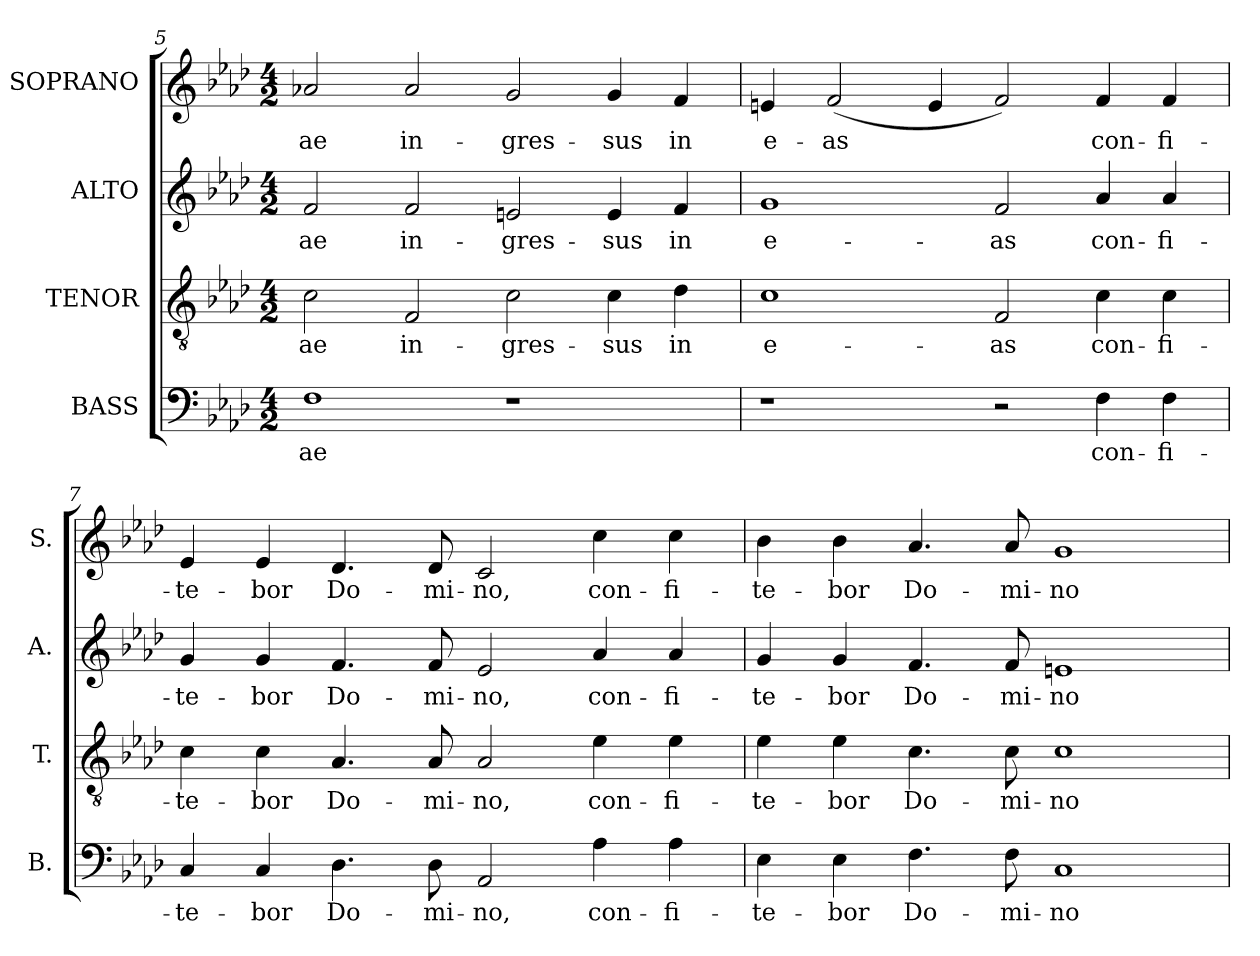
**kern	**text	**kern	**text	**kern	**text	**kern	**text
*part4	*part4	*part3	*part3	*part2	*part2	*part1	*part1
*staff4	*staff4	*staff3	*staff3	*staff2	*staff2	*staff1	*staff1
*I"BASS	*	*I"TENOR	*	*I"ALTO	*	*I"SOPRANO	*
*I'B.	*	*I'T.	*	*I'A.	*	*I'S.	*
*clefF4	*	*clefGv2	*	*clefG2	*	*clefG2	*
*	*	*ITrd7c12	*	*	*	*	*
*k[b-e-a-d-]	*	*k[b-e-a-d-]	*	*k[b-e-a-d-]	*	*k[b-e-a-d-]	*
*A-:	*	*A-:	*	*A-:	*	*A-:	*
*M4/2	*	*M4/2	*	*M4/2	*	*M4/2	*
=5	=5	=5	=5	=5	=5	=5	=5
!	!LO:LY:b:color=#000000	!	!	!	!	!	!
!	!	!	!LO:LY:b:color=#000000	!	!	!	!
!	!	!	!	!	!LO:LY:b:color=#000000	!	!
!	!	!	!	!	!	!	!LO:LY:b:color=#000000
1Fi	-ae	2Ci\	-ae	2fi/	-ae	2a-Xi/	-ae
!	!	!	!LO:LY:b:color=#000000	!	!	!	!
!	!	!	!	!	!LO:LY:b:color=#000000	!	!
!	!	!	!	!	!	!	!LO:LY:b:color=#000000
.	.	2FFi/	in-	2fi/	in-	2a-i/	in-
!	!	!	!LO:LY:b:color=#000000	!	!	!	!
!	!	!	!	!	!LO:LY:b:color=#000000	!	!
!	!	!	!	!	!	!	!LO:LY:b:color=#000000
1r	.	2Ci\	-gres-	2eni/	-gres-	2gi/	-gres-
!	!	!	!LO:LY:b:color=#000000	!	!	!	!
!	!	!	!	!	!LO:LY:b:color=#000000	!	!
!	!	!	!	!	!	!	!LO:LY:b:color=#000000
.	.	4Ci\	-sus	4ei/	-sus	4gi/	-sus
!	!	!	!LO:LY:b:color=#000000	!	!	!	!
!	!	!	!	!	!LO:LY:b:color=#000000	!	!
!	!	!	!	!	!	!	!LO:LY:b:color=#000000
.	.	4D-i\	in	4fi/	in	4fi/	in
=6	=6	=6	=6	=6	=6	=6	=6
!	!	!	!LO:LY:b:color=#000000	!	!	!	!
!	!	!	!	!	!LO:LY:b:color=#000000	!	!
!	!	!	!	!	!	!	!LO:LY:b:color=#000000
1r	.	1Ci	e-	1gi	e-	4eni/	e-
!	!	!	!	!	!	!	!LO:LY:b:color=#000000
.	.	.	.	.	.	(2fi/	-as
.	.	.	.	.	.	4ei/	.
!	!	!	!LO:LY:b:color=#000000	!	!	!	!
!	!	!	!	!	!LO:LY:b:color=#000000	!	!
2r	.	2FFi/	-as	2fi/	-as	2fi/)	.
!	!LO:LY:b:color=#000000	!	!	!	!	!	!
!	!	!	!LO:LY:b:color=#000000	!	!	!	!
!	!	!	!	!	!LO:LY:b:color=#000000	!	!
!	!	!	!	!	!	!	!LO:LY:b:color=#000000
4Fi\	con-	4Ci\	con-	4a-i/	con-	4fi/	con-
!	!LO:LY:b:color=#000000	!	!	!	!	!	!
!	!	!	!LO:LY:b:color=#000000	!	!	!	!
!	!	!	!	!	!LO:LY:b:color=#000000	!	!
!	!	!	!	!	!	!	!LO:LY:b:color=#000000
4Fi\	-fi-	4Ci\	-fi-	4a-i/	-fi-	4fi/	-fi-
!!LO:LB:g=z
=7	=7	=7	=7	=7	=7	=7	=7
!	!LO:LY:b:color=#000000	!	!	!	!	!	!
!	!	!	!LO:LY:b:color=#000000	!	!	!	!
!	!	!	!	!	!LO:LY:b:color=#000000	!	!
!	!	!	!	!	!	!	!LO:LY:b:color=#000000
4Ci/	-te-	4Ci\	-te-	4gi/	-te-	4e-i/	-te-
!	!LO:LY:b:color=#000000	!	!	!	!	!	!
!	!	!	!LO:LY:b:color=#000000	!	!	!	!
!	!	!	!	!	!LO:LY:b:color=#000000	!	!
!	!	!	!	!	!	!	!LO:LY:b:color=#000000
4Ci/	-bor	4Ci\	-bor	4gi/	-bor	4e-i/	-bor
!	!LO:LY:b:color=#000000	!	!	!	!	!	!
!	!	!	!LO:LY:b:color=#000000	!	!	!	!
!	!	!	!	!	!LO:LY:b:color=#000000	!	!
!	!	!	!	!	!	!	!LO:LY:b:color=#000000
4.D-i\	Do-	4.AA-i/	Do-	4.fi/	Do-	4.d-i/	Do-
!	!LO:LY:b:color=#000000	!	!	!	!	!	!
!	!	!	!LO:LY:b:color=#000000	!	!	!	!
!	!	!	!	!	!LO:LY:b:color=#000000	!	!
!	!	!	!	!	!	!	!LO:LY:b:color=#000000
8D-i\	-mi-	8AA-i/	-mi-	8fi/	-mi-	8d-i/	-mi-
!	!LO:LY:b:color=#000000	!	!	!	!	!	!
!	!	!	!LO:LY:b:color=#000000	!	!	!	!
!	!	!	!	!	!LO:LY:b:color=#000000	!	!
!	!	!	!	!	!	!	!LO:LY:b:color=#000000
2AA-i/	-no,	2AA-i/	-no,	2e-i/	-no,	2ci/	-no,
!	!LO:LY:b:color=#000000	!	!	!	!	!	!
!	!	!	!LO:LY:b:color=#000000	!	!	!	!
!	!	!	!	!	!LO:LY:b:color=#000000	!	!
!	!	!	!	!	!	!	!LO:LY:b:color=#000000
4A-i\	con-	4E-i\	con-	4a-i/	con-	4cci\	con-
!	!LO:LY:b:color=#000000	!	!	!	!	!	!
!	!	!	!LO:LY:b:color=#000000	!	!	!	!
!	!	!	!	!	!LO:LY:b:color=#000000	!	!
!	!	!	!	!	!	!	!LO:LY:b:color=#000000
4A-i\	-fi-	4E-i\	-fi-	4a-i/	-fi-	4cci\	-fi-
=8	=8	=8	=8	=8	=8	=8	=8
!	!LO:LY:b:color=#000000	!	!	!	!	!	!
!	!	!	!LO:LY:b:color=#000000	!	!	!	!
!	!	!	!	!	!LO:LY:b:color=#000000	!	!
!	!	!	!	!	!	!	!LO:LY:b:color=#000000
4E-i\	-te-	4E-i\	-te-	4gi/	-te-	4b-i\	-te-
!	!LO:LY:b:color=#000000	!	!	!	!	!	!
!	!	!	!LO:LY:b:color=#000000	!	!	!	!
!	!	!	!	!	!LO:LY:b:color=#000000	!	!
!	!	!	!	!	!	!	!LO:LY:b:color=#000000
4E-i\	-bor	4E-i\	-bor	4gi/	-bor	4b-i\	-bor
!	!LO:LY:b:color=#000000	!	!	!	!	!	!
!	!	!	!LO:LY:b:color=#000000	!	!	!	!
!	!	!	!	!	!LO:LY:b:color=#000000	!	!
!	!	!	!	!	!	!	!LO:LY:b:color=#000000
4.Fi\	Do-	4.Ci\	Do-	4.fi/	Do-	4.a-i/	Do-
!	!LO:LY:b:color=#000000	!	!	!	!	!	!
!	!	!	!LO:LY:b:color=#000000	!	!	!	!
!	!	!	!	!	!LO:LY:b:color=#000000	!	!
!	!	!	!	!	!	!	!LO:LY:b:color=#000000
8Fi\	-mi-	8Ci\	-mi-	8fi/	-mi-	8a-i/	-mi-
!	!LO:LY:b:color=#000000	!	!	!	!	!	!
!	!	!	!LO:LY:b:color=#000000	!	!	!	!
!	!	!	!	!	!LO:LY:b:color=#000000	!	!
!	!	!	!	!	!	!	!LO:LY:b:color=#000000
1Ci	-no	1Ci	-no	1eni	-no	1gi	-no
=	=	=	=	=	=	=	=
*-	*-	*-	*-	*-	*-	*-	*-
